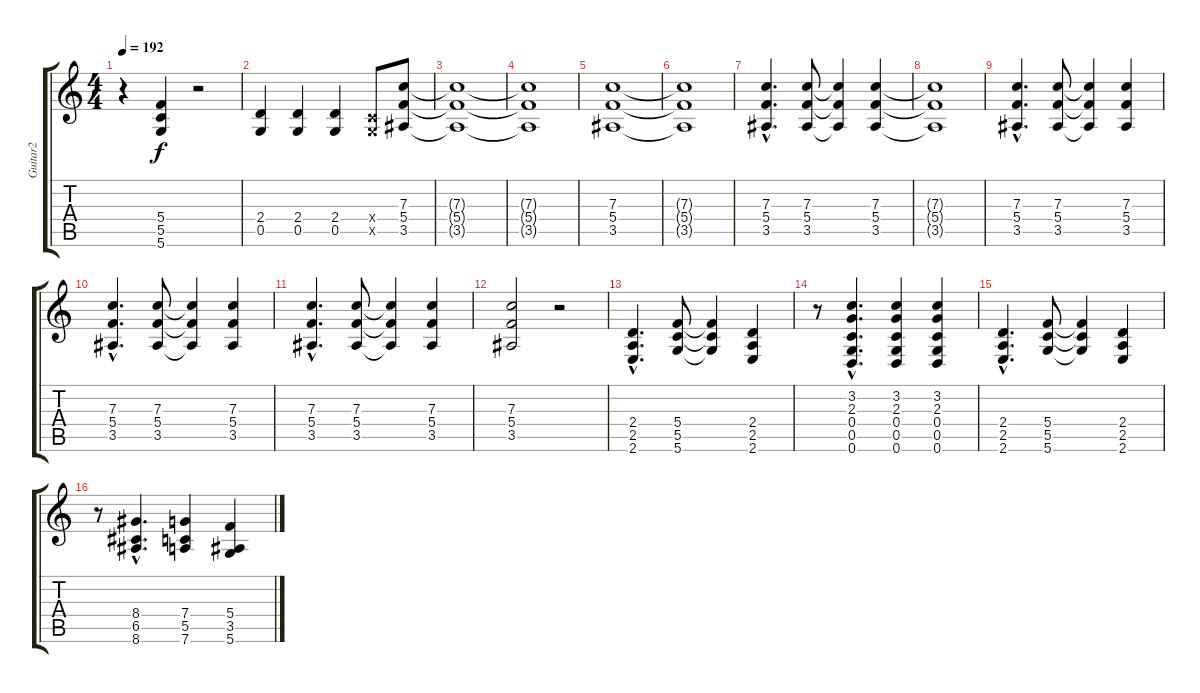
\track ("Guitar2" "Guitar2") {instrument distortionguitar}
\staff {score tabs}
\tuning (D4 A3 F3 C3 G2 D2) {hide}
\ts (4 4)
\tempo 192
\clef g2
\ks c
r.4{dy f} (5.4 5.5 5.6).4 r.2 |
(2.4 0.5).4 (2.4 0.5).4 (2.4 0.5).4 (0.4{x} 0.5{x}).8 (7.3 5.4 3.5).8 |
(7.3{t} 5.4{t} 3.5{t}).1 |
(7.3{t} 5.4{t} 3.5{t}).1 |
(7.3 5.4 3.5).1 |
(7.3{t} 5.4{t} 3.5{t}).1 |
(7.3{hac} 5.4{hac} 3.5{hac}).4{d} (7.3 5.4 3.5).8 (7.3{t} 5.4{t} 3.5{t}).4 (7.3 5.4 3.5).4 |
(7.3{t} 5.4{t} 3.5{t}).1 |
(7.3{hac} 5.4{hac} 3.5{hac}).4{d} (7.3 5.4 3.5).8 (7.3{t} 5.4{t} 3.5{t}).4 (7.3 5.4 3.5).4 |
(7.3{hac} 5.4{hac} 3.5{hac}).4{d} (7.3 5.4 3.5).8 (7.3{t} 5.4{t} 3.5{t}).4 (7.3 5.4 3.5).4 |
(7.3{hac} 5.4{hac} 3.5{hac}).4{d} (7.3 5.4 3.5).8 (7.3{t} 5.4{t} 3.5{t}).4 (7.3 5.4 3.5).4 |
(7.3 5.4 3.5).2 r.2 |
(2.4{hac} 2.5{hac} 2.6{hac}).4{d} (5.4 5.5 5.6).8 (5.4{t} 5.5{t} 5.6{t}).4 (2.4 2.5 2.6).4 |
r.8 (3.2{hac} 2.3{hac} 0.4{hac} 0.5{hac} 0.6{hac}).4{d} (3.2 2.3 0.4 0.5 0.6).4 (3.2 2.3 0.4 0.5 0.6).4 |
(2.4{hac} 2.5{hac} 2.6{hac}).4{d} (5.4 5.5 5.6).8 (5.4{t} 5.5{t} 5.6{t}).4 (2.4 2.5 2.6).4 |
r.8 (8.4{hac} 6.5{hac} 8.6{hac}).4{d} (7.4 5.5 7.6).4 (5.4 3.5 5.6).4
